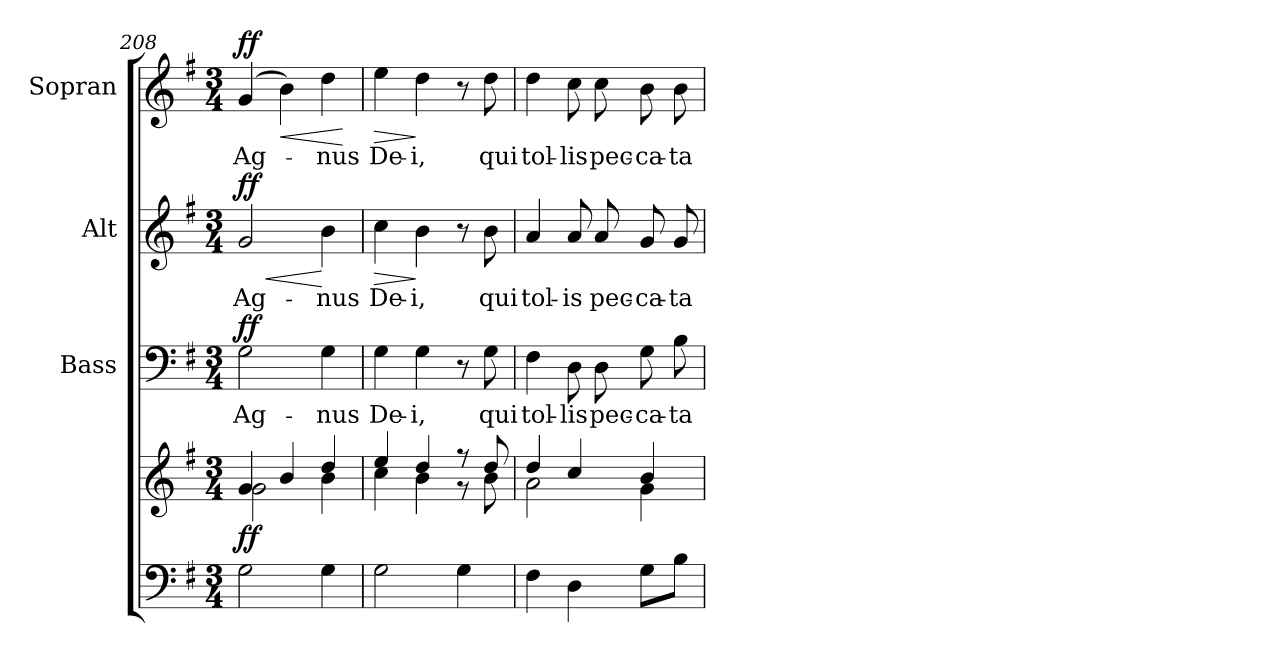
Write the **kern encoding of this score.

**kern	**kern	**dynam	**kern	**text	**dynam	**kern	**text	**dynam	**kern	**text	**dynam
*part4	*part4	*part4	*part3	*part3	*part3	*part2	*part2	*part2	*part1	*part1	*part1
*staff5	*staff4	*staff4/5	*staff3	*staff3	*staff3	*staff2	*staff2	*staff2	*staff1	*staff1	*staff1
*	*	*	*I"Bass	*	*	*I"Alt	*	*	*I"Sopran	*	*
*	*	*	*I'B.	*	*	*I'A.	*	*	*I'S.	*	*
*clefF4	*clefG2	*	*clefF4	*	*	*clefG2	*	*	*clefG2	*	*
*k[f#]	*k[f#]	*	*k[f#]	*	*	*k[f#]	*	*	*k[f#]	*	*
*G:	*G:	*	*G:	*	*	*G:	*	*	*G:	*	*
*M3/4	*M3/4	*	*M3/4	*	*	*M3/4	*	*	*M3/4	*	*
=208	=208	=208	=208	=208	=208	=208	=208	=208	=208	=208	=208
*	*^	*	*	*	*	*	*	*	*	*	*
!	!	!	!LO:DY:b	!	!LO:LY:b	!LO:DY:a	!	!LO:LY:b	!LO:HP:b	!	!LO:LY:b	!
!	!	!	!	!	!	!	!	!	!LO:DY:n=1:a	!	!	!LO:DY:a
2G\	4g/	2g\	ff	2G\	Ag-	ff	2g/	Ag-	< ff	(4g/	Ag-	ff
!	!	!	!	!	!	!	!	!	!	!	!	!LO:HP:b
.	4b/	.	.	.	.	.	.	.	.	4b\)	.	<
!	!	!	!	!	!LO:LY:b	!	!	!LO:LY:b	!	!	!LO:LY:b	!
4G\	4dd/	4b\	.	4G\	-nus	.	4b\	-nus	[	4dd\	-nus	.
*	*v	*v	*	*	*	*	*	*	*	*	*	*
.	.	.	.	.	.	.	.	.	.	.	[
=209	=209	=209	=209	=209	=209	=209	=209	=209	=209	=209	=209
*	*^	*	*	*	*	*	*	*	*	*	*
!	!	!	!	!	!LO:LY:b	!	!	!LO:LY:b	!LO:HP:b	!	!LO:LY:b	!LO:HP:b
2G\	4ee/	4cc\	.	4G\	De-	.	4cc\	De-	>	4ee\	De-	>
!	!	!	!	!	!LO:LY:b	!	!	!LO:LY:b	!	!	!LO:LY:b	!
.	4dd/	4b\	.	4G\	-i,	.	4b\	-i,	]	4dd\	-i,	]
4G\	8r	8r	.	8r	.	.	8r	.	.	8r	.	.
!	!	!	!	!	!LO:LY:b	!	!	!LO:LY:b	!	!	!LO:LY:b	!
.	8dd/	8b\	.	8G\	qui	.	8b\	qui	.	8dd\	qui	.
!!LO:PB:g=z
=210	=210	=210	=210	=210	=210	=210	=210	=210	=210	=210	=210	=210
!	!	!	!	!	!LO:LY:b	!	!	!LO:LY:b	!	!	!LO:LY:b	!
4F#\	4dd/	2a\	.	4F#\	tol-	.	4a/	tol-	.	4dd\	tol-	.
!	!	!	!	!	!LO:LY:b	!	!	!LO:LY:b	!	!	!LO:LY:b	!
4D\	4cc/	.	.	8D\	-lis	.	8a/	-is	.	8cc\	-lis	.
!	!	!	!	!	!LO:LY:b	!	!	!LO:LY:b	!	!	!LO:LY:b	!
.	.	.	.	8D\	pec-	.	8a/	pec-	.	8cc\	pec-	.
!	!	!	!	!	!LO:LY:b	!	!	!LO:LY:b	!	!	!LO:LY:b	!
8G\L	4b/	4g\	.	8G\	-ca-	.	8g/	-ca-	.	8b\	-ca-	.
!	!	!	!	!	!LO:LY:b	!	!	!LO:LY:b	!	!	!LO:LY:b	!
8B\J	.	.	.	8B\	-ta	.	8g/	-ta	.	8b\	-ta	.
*	*v	*v	*	*	*	*	*	*	*	*	*	*
=	=	=	=	=	=	=	=	=	=	=	=
*-	*-	*-	*-	*-	*-	*-	*-	*-	*-	*-	*-
